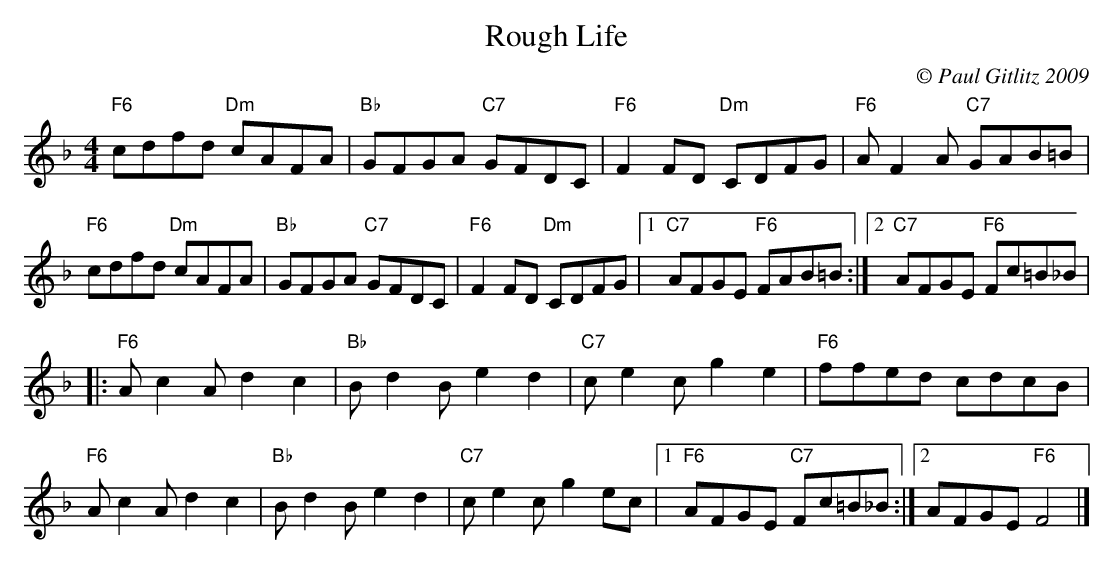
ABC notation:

X:1
T:Rough Life
M:4/4
C:© Paul Gitlitz 2009
K:F
"F6"cdfd "Dm"cAFA|"Bb"GFGA "C7"GFDC|"F6"F2FD "Dm"CDFG|"F6"AF2A "C7"GAB=B|!
"F6"cdfd "Dm"cAFA|"Bb"GFGA "C7"GFDC|"F6"F2FD "Dm"CDFG|1"C7"AFGE "F6"FAB=B:|2"C7"AFGE "F6"Fc=B_B|!
|:"F6"Ac2A d2c2|"Bb"Bd2B e2d2|"C7"ce2c g2e2|"F6"ffed cdcB|!
"F6"Ac2A d2c2|"Bb"Bd2B e2d2|"C7"ce2c g2ec|1"F6"AFGE "C7"Fc=B_B:|2AFGE "F6"F4|]
